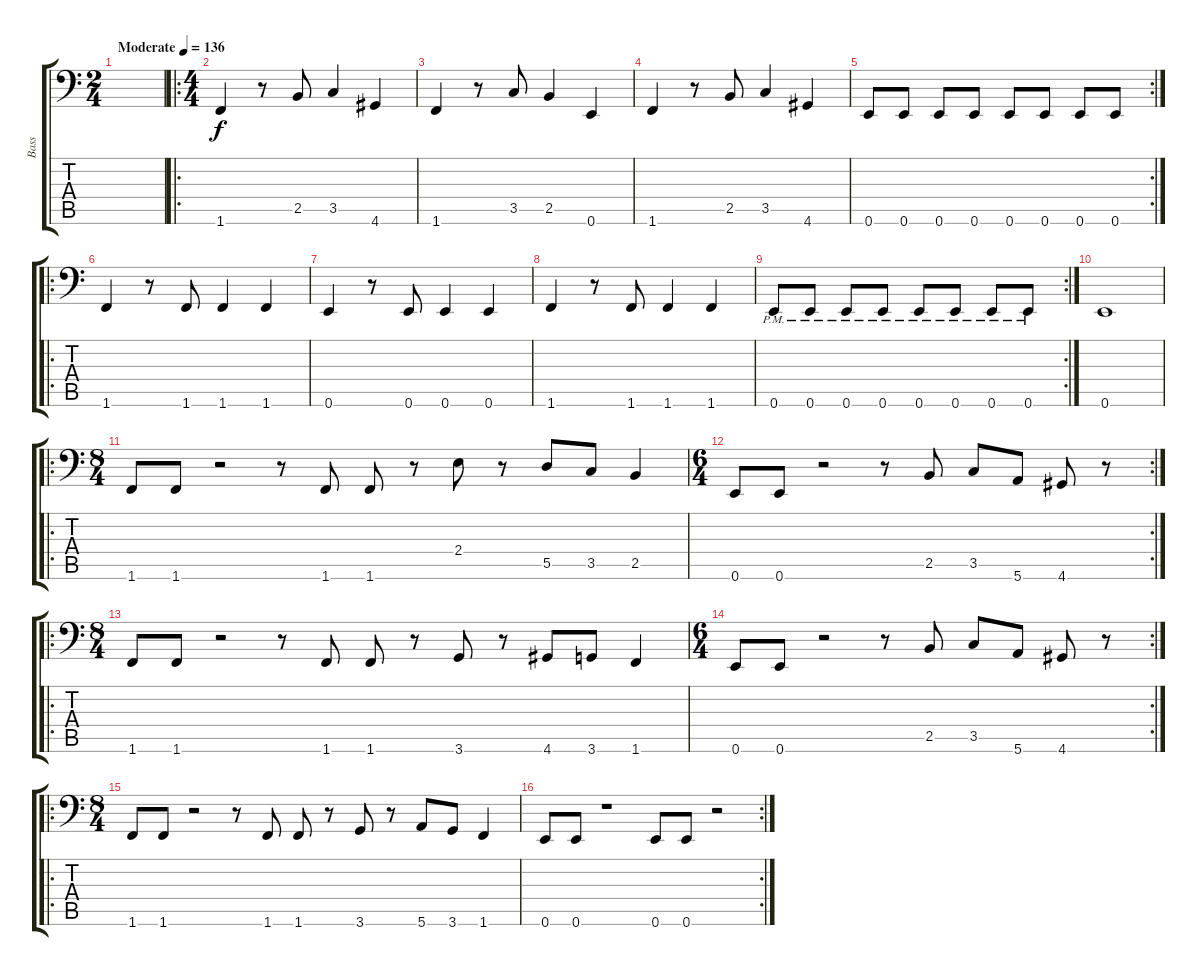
\track ("Bass" "Bass") {instrument electricbasspick}
\staff {score tabs}
\tuning (E3 B2 G2 D2 A1 E1) {hide}
\ts (2 4)
\tempo (136 "Moderate")
\clef f4
\ks c
|
\ro
\ts (4 4)
1.6.4 r.8 2.5.8 3.5.4 4.6.4 |
1.6.4 r.8 3.5.8 2.5.4 0.6.4 |
1.6.4 r.8 2.5.8 3.5.4 4.6.4 |
\rc 2
0.6.8 0.6.8 0.6.8 0.6.8 0.6.8 0.6.8 0.6.8 0.6.8 |
\ro
1.6.4 r.8 1.6.8 1.6.4 1.6.4 |
0.6.4 r.8 0.6.8 0.6.4 0.6.4 |
1.6.4 r.8 1.6.8 1.6.4 1.6.4 |
\rc 2
0.6{pm}.8 0.6{pm}.8 0.6{pm}.8 0.6{pm}.8 0.6{pm}.8 0.6{pm}.8 0.6{pm}.8 0.6{pm}.8 |
0.6.1 |
\ro
\ts (8 4)
1.6.8 1.6.8 r.2 r.8 1.6.8 1.6.8 r.8 2.4.8 r.8 5.5.8 3.5.8 2.5.4 |
\rc 2
\ts (6 4)
0.6.8 0.6.8 r.2 r.8 2.5.8 3.5.8 5.6.8 4.6.8 r.8 |
\ro
\ts (8 4)
1.6.8 1.6.8 r.2 r.8 1.6.8 1.6.8 r.8 3.6.8 r.8 4.6.8 3.6.8 1.6.4 |
\rc 2
\ts (6 4)
0.6.8 0.6.8 r.2 r.8 2.5.8 3.5.8 5.6.8 4.6.8 r.8 |
\ro
\ts (8 4)
1.6.8 1.6.8 r.2 r.8 1.6.8 1.6.8 r.8 3.6.8 r.8 5.6.8 3.6.8 1.6.4 |
\rc 2
0.6.8 0.6.8 r.1 0.6.8 0.6.8 r.2
